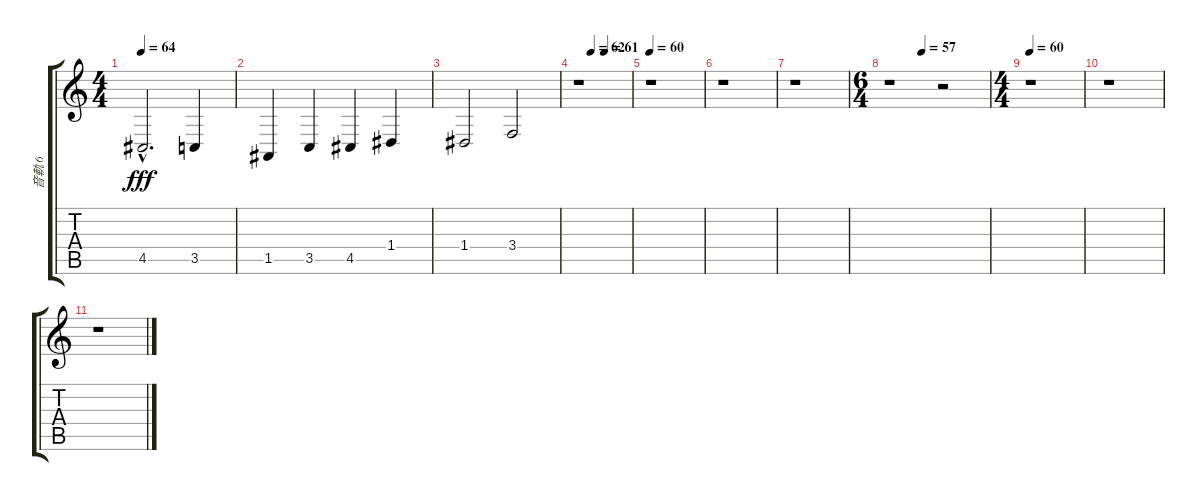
\track ("音軌 6" "音軌 6") {instrument cello}
\staff {score tabs}
\tuning (E4 B3 G3 D3 A2 E2) {hide}
\ts (4 4)
\tempo 64
\clef g2
\ks c
4.5{hac}.2{d dy fff} 3.5.4 |
1.5.4 3.5.4 4.5.4 1.4.4 |
1.4.2 3.4.2 |
\tempo (62 0.25)
\tempo (61 0.5)
r.1 |
\tempo 60
r.1 |
r.1 |
r.1 |
\ts (6 4)
\tempo (57 0.3333333333333333)
r.1 r.2 |
\ts (4 4)
\tempo 60
r.1 |
r.1 |
r.1
